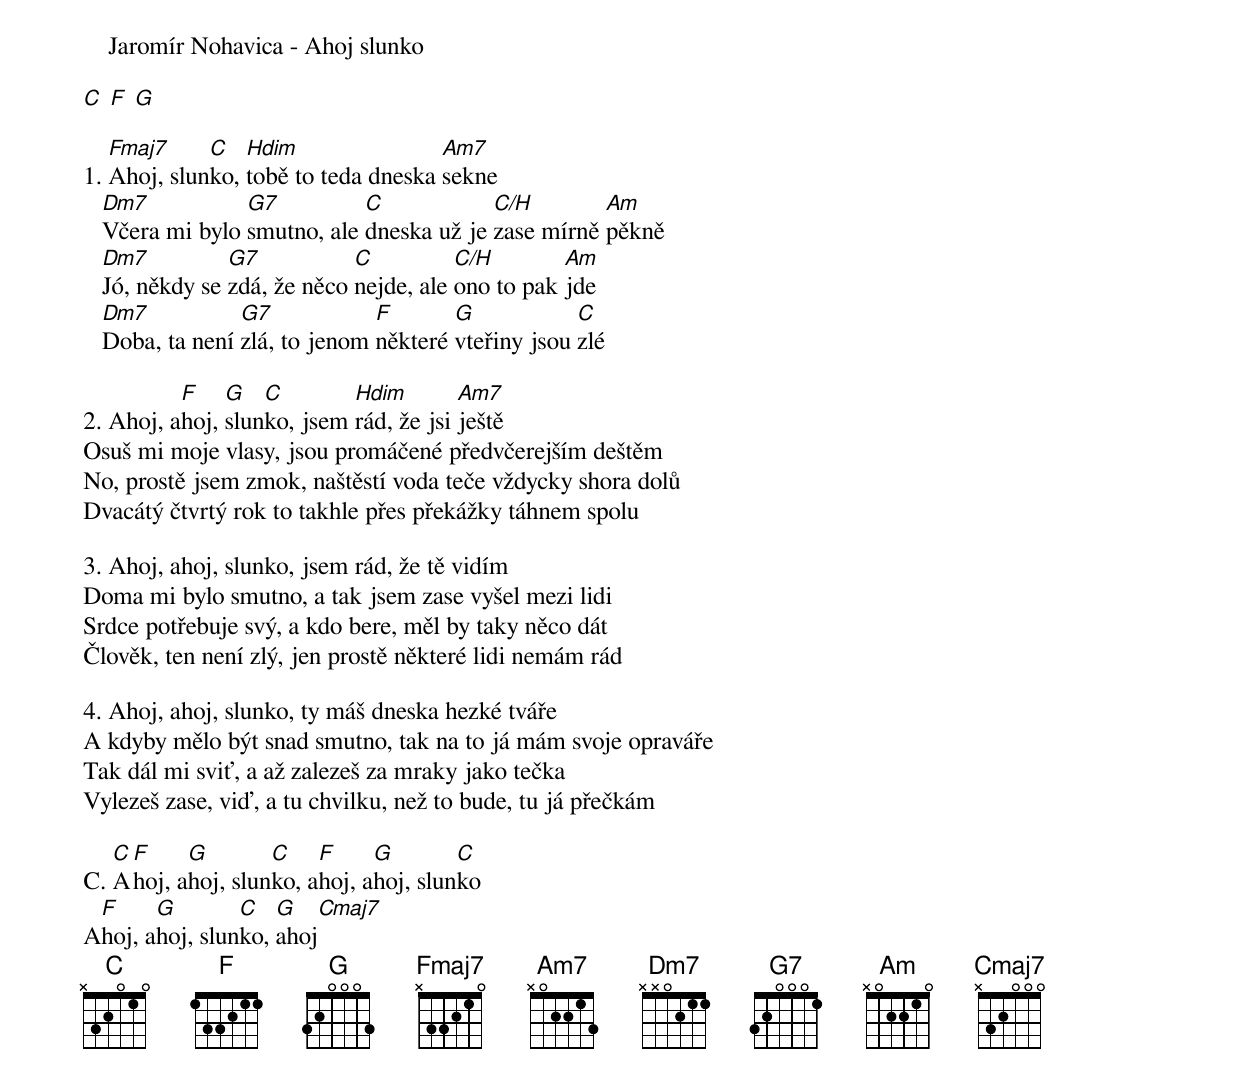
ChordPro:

    Jaromír Nohavica - Ahoj slunko

[C] [F] [G]

1. [Fmaj7]Ahoj, slun[C]ko, [Hdim]tobě to teda dneska [Am7]sekne
   [Dm7]Včera mi bylo [G7]smutno, ale [C]dneska už je [C/H]zase mírně [Am]pěkně
   [Dm7]Jó, někdy se [G7]zdá, že něco [C]nejde, ale [C/H]ono to pak [Am]jde
   [Dm7]Doba, ta není [G7]zlá, to jenom [F]některé [G]vteřiny jsou [C]zlé

2. Ahoj, a[F]hoj, [G]slun[C]ko, jsem [Hdim]rád, že jsi [Am7]ještě
Osuš mi moje vlasy, jsou promáčené předvčerejším deštěm
No, prostě jsem zmok, naštěstí voda teče vždycky shora dolů
Dvacátý čtvrtý rok to takhle přes překážky táhnem spolu

3. Ahoj, ahoj, slunko, jsem rád, že tě vidím
Doma mi bylo smutno, a tak jsem zase vyšel mezi lidi
Srdce potřebuje svý, a kdo bere, měl by taky něco dát
Člověk, ten není zlý, jen prostě některé lidi nemám rád

4. Ahoj, ahoj, slunko, ty máš dneska hezké tváře
A kdyby mělo být snad smutno, tak na to já mám svoje opraváře
Tak dál mi sviť, a až zalezeš za mraky jako tečka
Vylezeš zase, viď, a tu chvilku, než to bude, tu já přečkám

C. [C]A[F]hoj, a[G]hoj, slun[C]ko, a[F]hoj, a[G]hoj, slun[C]ko
A[F]hoj, a[G]hoj, slun[C]ko, [G]ahoj[Cmaj7]
